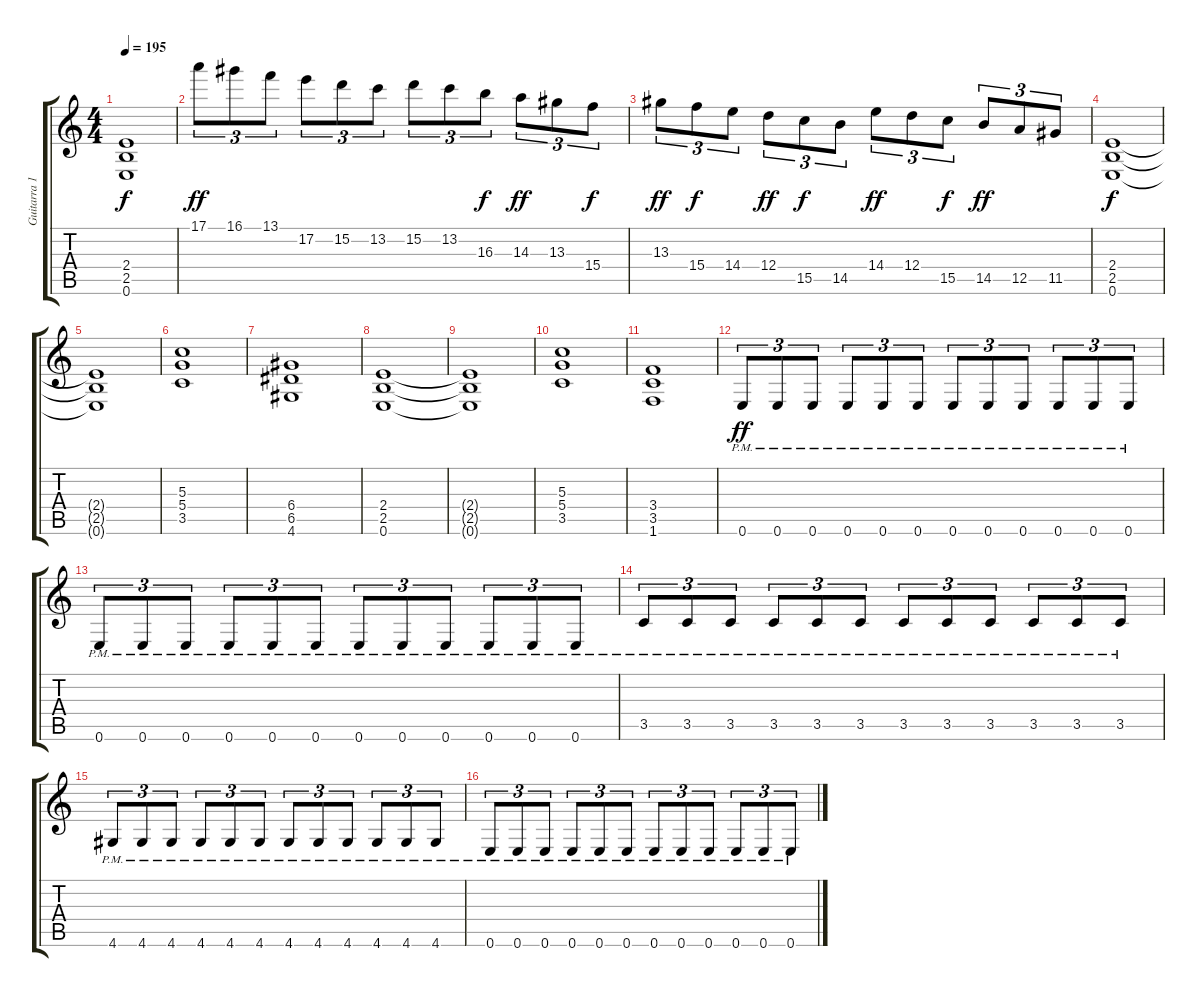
\track ("Guitarra 1" "Guitarra 1") {instrument distortionguitar}
\staff {score tabs}
\tuning (E4 B3 G3 D3 A2 E2) {hide}
\ts (4 4)
\tempo 195
\clef g2
\ks c
(2.4{t} 2.5{t} 0.6{t}).1{dy f} |
17.1.8{tu (3 2) dy ff} 16.1.8{tu (3 2)} 13.1.8{tu (3 2)} 17.2.8{tu (3 2)} 15.2.8{tu (3 2)} 13.2.8{tu (3 2)} 15.2.8{tu (3 2)} 13.2.8{tu (3 2)} 16.3.8{tu (3 2) dy f} 14.3.8{tu (3 2) dy ff} 13.3.8{tu (3 2)} 15.4.8{tu (3 2) dy f} |
13.3.8{tu (3 2) dy ff} 15.4.8{tu (3 2) dy f} 14.4.8{tu (3 2)} 12.4.8{tu (3 2) dy ff} 15.5.8{tu (3 2) dy f} 14.5.8{tu (3 2)} 14.4.8{tu (3 2) dy ff} 12.4.8{tu (3 2)} 15.5.8{tu (3 2) dy f} 14.5.8{tu (3 2) dy ff} 12.5.8{tu (3 2)} 11.5.8{tu (3 2)} |
(2.4 2.5 0.6).1{dy f} |
(2.4{t} 2.5{t} 0.6{t}).1 |
(5.3 5.4 3.5).1 |
(6.4 6.5 4.6).1 |
(2.4 2.5 0.6).1 |
(2.4{t} 2.5{t} 0.6{t}).1 |
(5.3 5.4 3.5).1 |
(3.4 3.5 1.6).1 |
0.6{pm}.8{tu (3 2) dy ff} 0.6{pm}.8{tu (3 2)} 0.6{pm}.8{tu (3 2)} 0.6{pm}.8{tu (3 2)} 0.6{pm}.8{tu (3 2)} 0.6{pm}.8{tu (3 2)} 0.6{pm}.8{tu (3 2)} 0.6{pm}.8{tu (3 2)} 0.6{pm}.8{tu (3 2)} 0.6{pm}.8{tu (3 2)} 0.6{pm}.8{tu (3 2)} 0.6{pm}.8{tu (3 2)} |
0.6{pm}.8{tu (3 2)} 0.6{pm}.8{tu (3 2)} 0.6{pm}.8{tu (3 2)} 0.6{pm}.8{tu (3 2)} 0.6{pm}.8{tu (3 2)} 0.6{pm}.8{tu (3 2)} 0.6{pm}.8{tu (3 2)} 0.6{pm}.8{tu (3 2)} 0.6{pm}.8{tu (3 2)} 0.6{pm}.8{tu (3 2)} 0.6{pm}.8{tu (3 2)} 0.6{pm}.8{tu (3 2)} |
3.5{pm}.8{tu (3 2)} 3.5{pm}.8{tu (3 2)} 3.5{pm}.8{tu (3 2)} 3.5{pm}.8{tu (3 2)} 3.5{pm}.8{tu (3 2)} 3.5{pm}.8{tu (3 2)} 3.5{pm}.8{tu (3 2)} 3.5{pm}.8{tu (3 2)} 3.5{pm}.8{tu (3 2)} 3.5{pm}.8{tu (3 2)} 3.5{pm}.8{tu (3 2)} 3.5{pm}.8{tu (3 2)} |
4.6{pm}.8{tu (3 2)} 4.6{pm}.8{tu (3 2)} 4.6{pm}.8{tu (3 2)} 4.6{pm}.8{tu (3 2)} 4.6{pm}.8{tu (3 2)} 4.6{pm}.8{tu (3 2)} 4.6{pm}.8{tu (3 2)} 4.6{pm}.8{tu (3 2)} 4.6{pm}.8{tu (3 2)} 4.6{pm}.8{tu (3 2)} 4.6{pm}.8{tu (3 2)} 4.6{pm}.8{tu (3 2)} |
0.6{pm}.8{tu (3 2)} 0.6{pm}.8{tu (3 2)} 0.6{pm}.8{tu (3 2)} 0.6{pm}.8{tu (3 2)} 0.6{pm}.8{tu (3 2)} 0.6{pm}.8{tu (3 2)} 0.6{pm}.8{tu (3 2)} 0.6{pm}.8{tu (3 2)} 0.6{pm}.8{tu (3 2)} 0.6{pm}.8{tu (3 2)} 0.6{pm}.8{tu (3 2)} 0.6{pm}.8{tu (3 2)}
